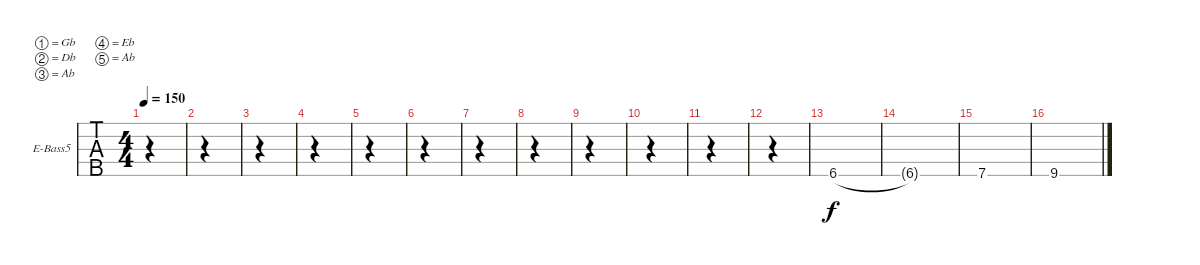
\defaultSystemsLayout 4
\bracketExtendMode groupsimilarinstruments
\firstSystemTrackNameOrientation horizontal
\otherSystemsTrackNameOrientation horizontal
\track ("Electric Bass" "E-Bass5") {instrument electricbassfinger}
\staff {tabs}
\tuning (Gb2 Db2 Ab1 Eb1 Ab0)
\ts (4 4)
\tempo 150
\clef f4
\ks c
|
|
|
|
|
|
|
|
|
|
|
|
6.5.1 |
6.5{t}.1 |
7.5.1 |
9.5.1
